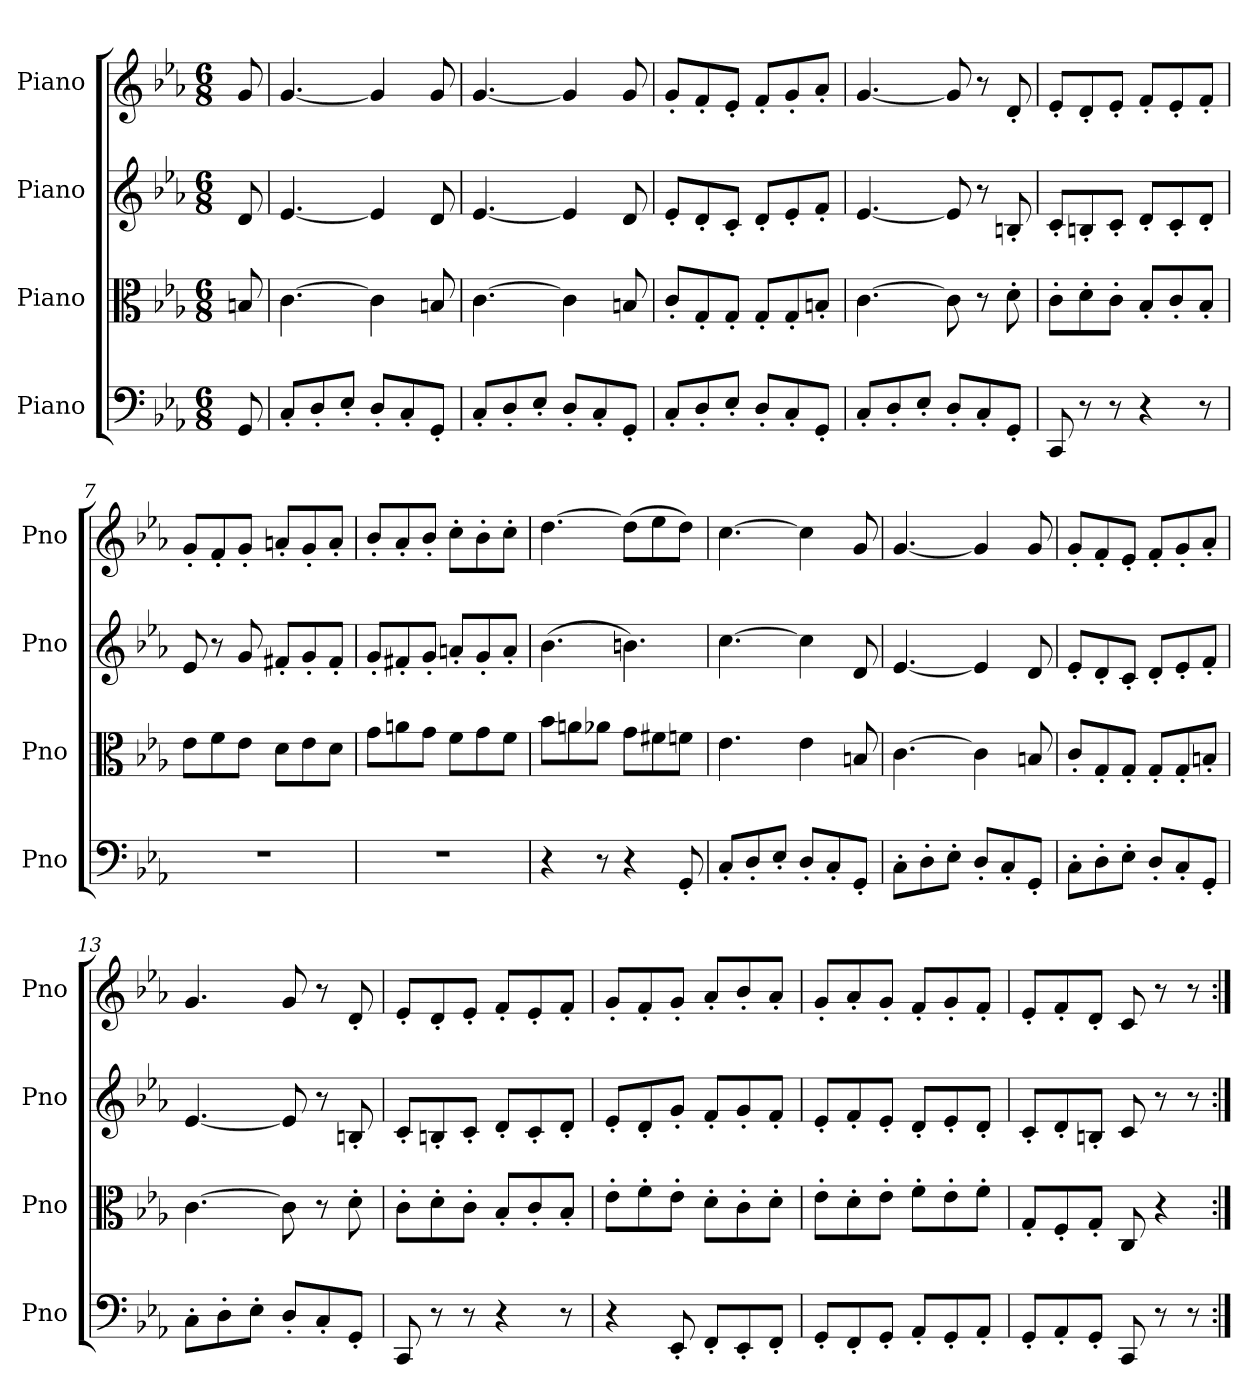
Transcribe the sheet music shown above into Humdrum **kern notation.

**kern	**kern	**kern	**kern
*part4	*part3	*part2	*part1
*staff4	*staff3	*staff2	*staff1
*I"Piano	*I"Piano	*I"Piano	*I"Piano
*I'Pno	*I'Pno	*I'Pno	*I'Pno
*clefF4	*clefC3	*clefG2	*clefG2
*k[b-e-a-]	*k[b-e-a-]	*k[b-e-a-]	*k[b-e-a-]
*M6/8	*M6/8	*M6/8	*M6/8
=1	=1	=1	=1
8GG/	8Bn/	8d/	8g/
=2	=2	=2	=2
8C'/L	[4.c\	[4.e-/	[4.g/
8D'/	.	.	.
8E-'/J	.	.	.
8D'/L	4c\]	4e-/]	4g/]
8C'/	.	.	.
8GG'/J	8Bn/	8d/	8g/
=3	=3	=3	=3
8C'/L	[4.c\	[4.e-/	[4.g/
8D'/	.	.	.
8E-'/J	.	.	.
8D'/L	4c\]	4e-/]	4g/]
8C'/	.	.	.
8GG'/J	8Bn/	8d/	8g/
=4	=4	=4	=4
8C'/L	8c'/L	8e-'/L	8g'/L
8D'/	8G'/	8d'/	8f'/
8E-'/J	8G'/J	8c'/J	8e-'/J
8D'/L	8G'/L	8d'/L	8f'/L
8C'/	8G'/	8e-'/	8g'/
8GG'/J	8Bn'/J	8f'/J	8a-'/J
=5	=5	=5	=5
8C'/L	[4.c\	[4.e-/	[4.g/
8D'/	.	.	.
8E-'/J	.	.	.
8D'/L	8c\]	8e-/]	8g/]
8C'/	8r	8r	8r
8GG'/J	8d'\	8Bn'/	8d'/
=6	=6	=6	=6
8CC/	8c'\L	8c'/L	8e-'/L
8r	8d'\	8Bn'/	8d'/
8r	8c'\J	8c'/J	8e-'/J
4r	8B-'/L	8d'/L	8f'/L
.	8c'/	8c'/	8e-'/
8r	8B-'/J	8d'/J	8f'/J
=7	=7	=7	=7
2.r	8e-\L	8e-/	8g'/L
.	8f\	8r	8f'/
.	8e-\J	8g/	8g'/J
.	8d\L	8f#X'/L	8an'/L
.	8e-\	8g'/	8g'/
.	8d\J	8f#'/J	8a'/J
=8	=8	=8	=8
2.r	8g\L	8g'/L	8b-'/L
.	8an\	8f#X'/	8a-'/
.	8g\J	8g'/J	8b-'/J
.	8f\L	8an'/L	8cc'\L
.	8g\	8g'/	8b-'\
.	8f\J	8a'/J	8cc'\J
=9	=9	=9	=9
4r	8b-\L	(4.b-\	[4.dd\
.	8an\	.	.
8r	8a-X\J	.	.
4r	8g\L	4.bn\)	(8dd\L]
.	8f#X\	.	8ee-\
8GG'/	8fn\J	.	8dd\J)
=10	=10	=10	=10
8C'/L	4.e-\	[4.cc\	[4.cc\
8D'/	.	.	.
8E-'/J	.	.	.
8D'/L	4e-\	4cc\]	4cc\]
8C'/	.	.	.
8GG'/J	8Bn/	8d/	8g/
!!LO:LB:g=z
=11	=11	=11	=11
8C'\L	[4.c\	[4.e-/	[4.g/
8D'\	.	.	.
8E-'\J	.	.	.
8D'/L	4c\]	4e-/]	4g/]
8C'/	.	.	.
8GG'/J	8Bn/	8d/	8g/
=12	=12	=12	=12
8C'\L	8c'/L	8e-'/L	8g'/L
8D'\	8G'/	8d'/	8f'/
8E-'\J	8G'/J	8c'/J	8e-'/J
8D'/L	8G'/L	8d'/L	8f'/L
8C'/	8G'/	8e-'/	8g'/
8GG'/J	8Bn'/J	8f'/J	8a-'/J
=13	=13	=13	=13
8C'\L	[4.c\	[4.e-/	4.g/
8D'\	.	.	.
8E-'\J	.	.	.
8D'/L	8c\]	8e-/]	8g/
8C'/	8r	8r	8r
8GG'/J	8d'\	8Bn'/	8d'/
=14	=14	=14	=14
8CC/	8c'\L	8c'/L	8e-'/L
8r	8d'\	8Bn'/	8d'/
8r	8c'\J	8c'/J	8e-'/J
4r	8B-'/L	8d'/L	8f'/L
.	8c'/	8c'/	8e-'/
8r	8B-'/J	8d'/J	8f'/J
=15	=15	=15	=15
4r	8e-'\L	8e-'/L	8g'/L
.	8f'\	8d'/	8f'/
8EE-'/	8e-'\J	8g'/J	8g'/J
8FF'/L	8d'\L	8f'/L	8a-'/L
8EE-'/	8c'\	8g'/	8b-'/
8FF'/J	8d'\J	8f'/J	8a-'/J
=16	=16	=16	=16
8GG'/L	8e-'\L	8e-'/L	8g'/L
8FF'/	8d'\	8f'/	8a-'/
8GG'/J	8e-'\J	8e-'/J	8g'/J
8AA-'/L	8f'\L	8d'/L	8f'/L
8GG'/	8e-'\	8e-'/	8g'/
8AA-'/J	8f'\J	8d'/J	8f'/J
=17	=17	=17	=17
8GG'/L	8G'/L	8c'/L	8e-'/L
8AA-'/	8F'/	8d'/	8f'/
8GG'/J	8G'/J	8Bn'/J	8d'/J
8CC/	8C/	8c/	8c/
8r	4r	8r	8r
8r	.	8r	8r
=:|!	=:|!	=:|!	=:|!
*-	*-	*-	*-
